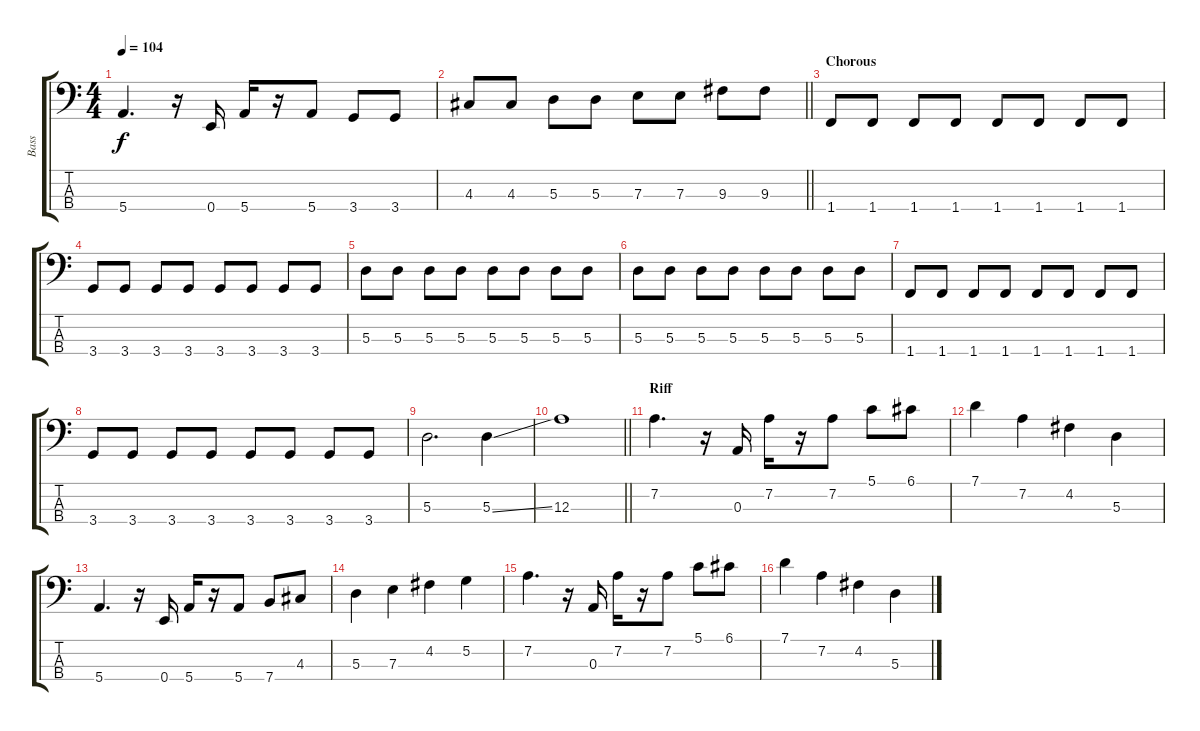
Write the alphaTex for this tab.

\track ("Bass" "Bass") {instrument electricbassfinger}
\staff {score tabs}
\tuning (G2 D2 A1 E1) {hide}
\ts (4 4)
\tempo 104
\clef f4
\ks c
5.4.4{d dy f} r.16 0.4.16 5.4.16 r.16 5.4.8 3.4.8 3.4.8 |
\barLineRight lightlight
4.3.8 4.3.8 5.3.8 5.3.8 7.3.8 7.3.8 9.3.8 9.3.8 |
\section ("" "Chorous")
1.4.8 1.4.8 1.4.8 1.4.8 1.4.8 1.4.8 1.4.8 1.4.8 |
3.4.8 3.4.8 3.4.8 3.4.8 3.4.8 3.4.8 3.4.8 3.4.8 |
5.3.8 5.3.8 5.3.8 5.3.8 5.3.8 5.3.8 5.3.8 5.3.8 |
5.3.8 5.3.8 5.3.8 5.3.8 5.3.8 5.3.8 5.3.8 5.3.8 |
1.4.8 1.4.8 1.4.8 1.4.8 1.4.8 1.4.8 1.4.8 1.4.8 |
3.4.8 3.4.8 3.4.8 3.4.8 3.4.8 3.4.8 3.4.8 3.4.8 |
5.3.2{d} 5.3{ss}.4 |
\barLineRight lightlight
12.3.1 |
\section ("" "Riff")
7.2.4{d} r.16 0.3.16 7.2.16 r.16 7.2.8 5.1.8 6.1.8 |
7.1.4 7.2.4 4.2.4 5.3.4 |
5.4.4{d} r.16 0.4.16 5.4.16 r.16 5.4.8 7.4.8 4.3.8 |
5.3.4 7.3.4 4.2.4 5.2.4 |
7.2.4{d} r.16 0.3.16 7.2.16 r.16 7.2.8 5.1.8 6.1.8 |
7.1.4 7.2.4 4.2.4 5.3.4
